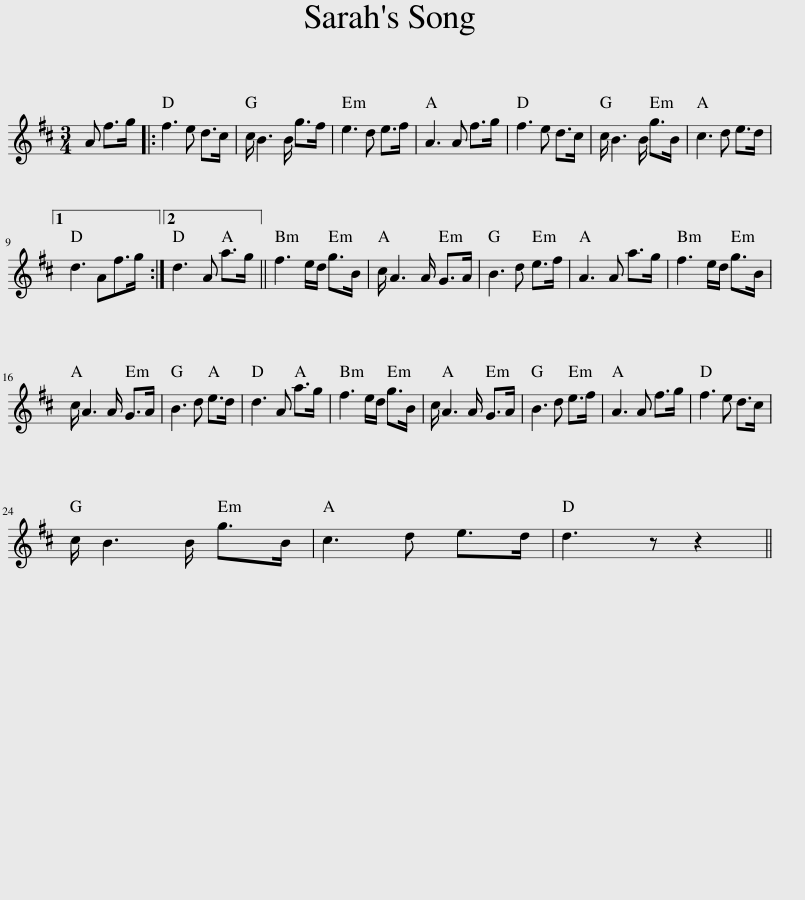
X:1
L:1/8
M:3/4
I:linebreak $
K:D
V:1 treble
V:1
 A f>g |: f3 e d>c | c/ B3 B/ g>f | e3 d e>f | A3 A f>g | %5
 f3 e d>c | c/ B3 B/ g>B | c3 d e>d |1$ d3 Af>g :|2 d3 A a>g || %10
 f3 e/d/ g>B | c/ A3 A/ G>A | B3 d e>f | A3 A a>g | f3 e/d/ g>B |$ %15
 c/ A3 A/ G>A | B3 d e>d | d3 A a>g | f3 e/d/ g>B | c/ A3 A/ G>A | %20
 B3 d e>f | A3 A f>g | f3 e d>c |$ c/ B3 B/ g>B | c3 d e>d | %25
 d3 z z2 || %26
